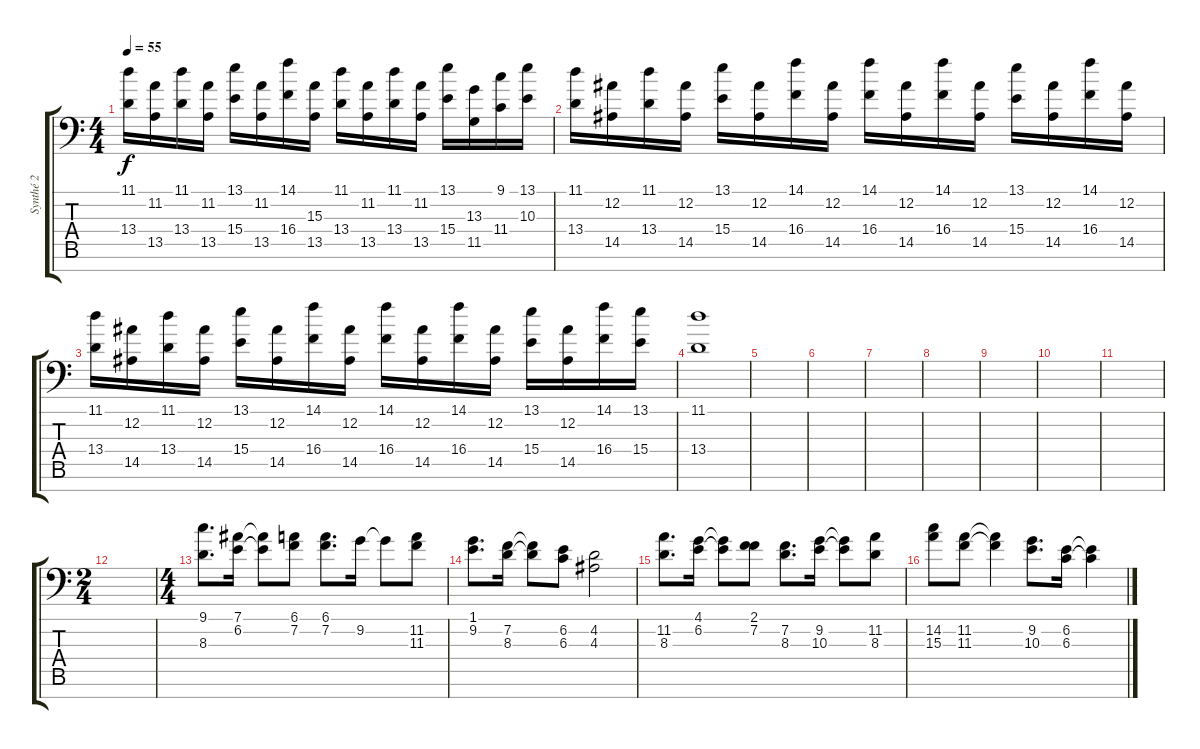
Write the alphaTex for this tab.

\track ("Synthé 2" "Synthé 2") {instrument pad1newage}
\staff {score tabs}
\tuning (Eb4 Bb3 Gb3 Db3 Ab2 Eb2 Bb1) {hide}
\ts (4 4)
\tempo 55
\clef f4
\ks c
(11.1 13.4).16{dy f} (11.2 13.5).16 (11.1 13.4).16 (11.2 13.5).16 (13.1 15.4).16 (11.2 13.5).16 (14.1 16.4).16 (15.3 13.5).16 (11.1 13.4).16 (11.2 13.5).16 (11.1 13.4).16 (11.2 13.5).16 (13.1 15.4).16 (13.3 11.5).16 (9.1 11.4).16 (13.1 10.3).16 |
(11.1 13.4).16 (12.2 14.5).16 (11.1 13.4).16 (12.2 14.5).16 (13.1 15.4).16 (12.2 14.5).16 (14.1 16.4).16 (12.2 14.5).16 (14.1 16.4).16 (12.2 14.5).16 (14.1 16.4).16 (12.2 14.5).16 (13.1 15.4).16 (12.2 14.5).16 (14.1 16.4).16 (12.2 14.5).16 |
(11.1 13.4).16 (12.2 14.5).16 (11.1 13.4).16 (12.2 14.5).16 (13.1 15.4).16 (12.2 14.5).16 (14.1 16.4).16 (12.2 14.5).16 (14.1 16.4).16 (12.2 14.5).16 (14.1 16.4).16 (12.2 14.5).16 (13.1 15.4).16 (12.2 14.5).16 (14.1 16.4).16 (13.1 15.4).16 |
(11.1 13.4).1 |
|
|
|
|
|
|
|
\ts (2 4)
|
\ts (4 4)
(9.1 8.3).8{d instrument choiraahs} (7.1 6.2).16 (7.1{t} 6.2{t}).8 (6.1 7.2).8 (6.1 7.2).8{d} 9.2.16 9.2{t}.8 (11.2 11.3).8 |
(1.1 9.2).8{d} (7.2 8.3).16 (7.2{t} 8.3{t}).8 (6.2 6.3).8 (4.2 4.3).2 |
(11.2 8.3).8{d instrument choiraahs} (4.1 6.2).16 (4.1{t} 6.2{t}).8 (2.1 7.2).8 (7.2 8.3).8{d} (9.2 10.3).16 (9.2{t} 10.3{t}).8 (11.2 8.3).8 |
(14.2 15.3).8 (11.2 11.3).8 (11.2{t} 11.3{t}).4 (9.2 10.3).8{d} (6.2 6.3).16 (6.2{t} 6.3{t}).4
